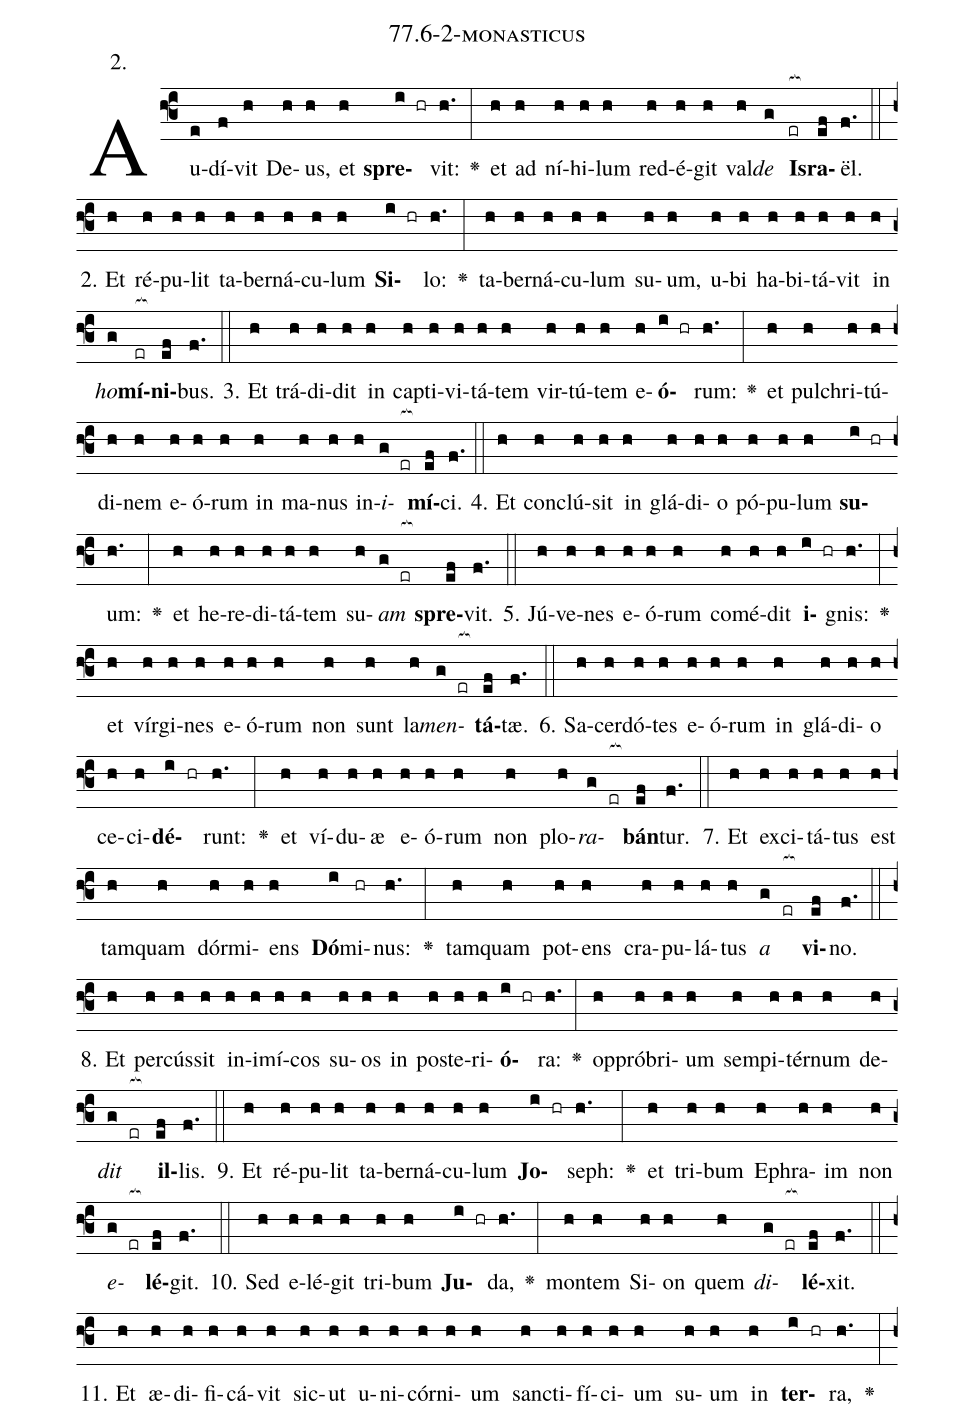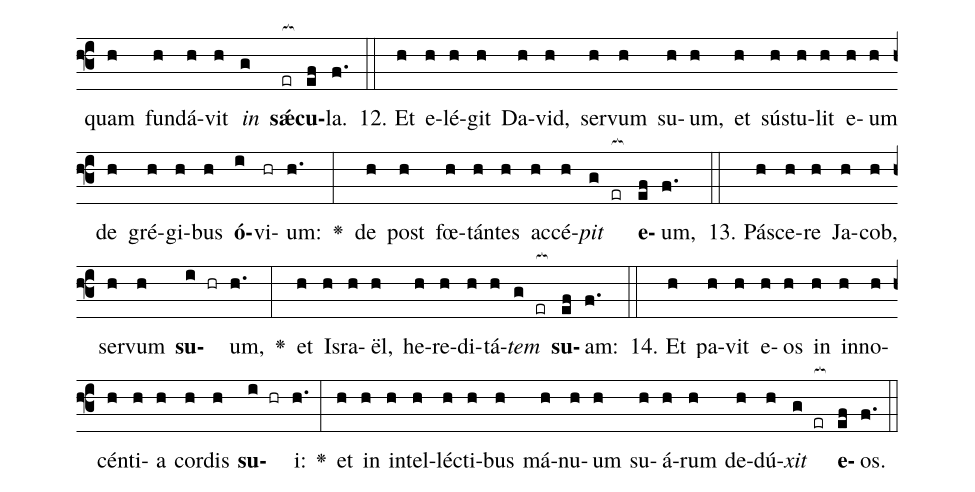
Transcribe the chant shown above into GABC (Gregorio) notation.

name: 77.6-2-monasticus;
annotation: 2.;
%%
(f3)Au(e)dí(f)vit(h) De(h)us,(h) et(h) <b>spre</b>(i hr)vit:(h.) <v>\greheightstar</v>(:) et(h) ad(h) ní(h)hi(h)lum(h) red(h)é(h)git(h) val(h)<i>de</i>(g) <b>Is</b>(er[ocb:1{])<b>ra</b>(ef[ocb:0}])ël.(f.) (::)
2. Et(h) ré(h)pu(h)lit(h) ta(h)ber(h)ná(h)cu(h)lum(h) <b>Si</b>(i hr)lo:(h.) <v>\greheightstar</v>(:) ta(h)ber(h)ná(h)cu(h)lum(h) su(h)um,(h) u(h)bi(h) ha(h)bi(h)tá(h)vit(h) in(h) <i>ho</i>(g)<b>mí</b>(er[ocb:1{])<b>ni</b>(ef[ocb:0}])bus.(f.) (::)
3. Et(h) trá(h)di(h)dit(h) in(h) cap(h)ti(h)vi(h)tá(h)tem(h) vir(h)tú(h)tem(h) e(h)<b>ó</b>(i hr)rum:(h.) <v>\greheightstar</v>(:) et(h) pul(h)chri(h)tú(h)di(h)nem(h) e(h)ó(h)rum(h) in(h) ma(h)nus(h) in(h)<i>i</i>(g er[ocb:1{])<b>mí</b>(ef[ocb:0}])ci.(f.) (::)
4. Et(h) con(h)clú(h)sit(h) in(h) glá(h)di(h)o(h) pó(h)pu(h)lum(h) <b>su</b>(i hr)um:(h.) <v>\greheightstar</v>(:) et(h) he(h)re(h)di(h)tá(h)tem(h) su(h)<i>am</i>(g er[ocb:1{]) <b>spre</b>(ef[ocb:0}])vit.(f.) (::)
5. Jú(h)ve(h)nes(h) e(h)ó(h)rum(h) com(h)é(h)dit(h) <b>i</b>(i hr)gnis:(h.) <v>\greheightstar</v>(:) et(h) vír(h)gi(h)nes(h) e(h)ó(h)rum(h) non(h) sunt(h) la(h)<i>men</i>(g er[ocb:1{])<b>tá</b>(ef[ocb:0}])tæ.(f.) (::)
6. Sa(h)cer(h)dó(h)tes(h) e(h)ó(h)rum(h) in(h) glá(h)di(h)o(h) ce(h)ci(h)<b>dé</b>(i hr)runt:(h.) <v>\greheightstar</v>(:) et(h) ví(h)du(h)æ(h) e(h)ó(h)rum(h) non(h) plo(h)<i>ra</i>(g er[ocb:1{])<b>bán</b>(ef[ocb:0}])tur.(f.) (::)
7. Et(h) ex(h)ci(h)tá(h)tus(h) est(h) tam(h)quam(h) dór(h)mi(h)ens(h) <b>Dó</b>(i)mi(hr)nus:(h.) <v>\greheightstar</v>(:) tam(h)quam(h) pot(h)ens(h) cra(h)pu(h)lá(h)tus(h) <i>a</i>(g er[ocb:1{]) <b>vi</b>(ef[ocb:0}])no.(f.) (::)
8. Et(h) per(h)cús(h)sit(h) in(h)i(h)mí(h)cos(h) su(h)os(h) in(h) post(h)e(h)ri(h)<b>ó</b>(i hr)ra:(h.) <v>\greheightstar</v>(:) op(h)pró(h)bri(h)um(h) sem(h)pi(h)tér(h)num(h) de(h)<i>dit</i>(g er[ocb:1{]) <b>il</b>(ef[ocb:0}])lis.(f.) (::)
9. Et(h) ré(h)pu(h)lit(h) ta(h)ber(h)ná(h)cu(h)lum(h) <b>Jo</b>(i hr)seph:(h.) <v>\greheightstar</v>(:) et(h) tri(h)bum(h) E(h)phra(h)im(h) non(h) <i>e</i>(g er[ocb:1{])<b>lé</b>(ef[ocb:0}])git.(f.) (::)
10. Sed(h) e(h)lé(h)git(h) tri(h)bum(h) <b>Ju</b>(i hr)da,(h.) <v>\greheightstar</v>(:) mon(h)tem(h) Si(h)on(h) quem(h) <i>di</i>(g er[ocb:1{])<b>lé</b>(ef[ocb:0}])xit.(f.) (::)
11. Et(h) æ(h)di(h)fi(h)cá(h)vit(h) sic(h)ut(h) u(h)ni(h)cór(h)ni(h)um(h) sanc(h)ti(h)fí(h)ci(h)um(h) su(h)um(h) in(h) <b>ter</b>(i hr)ra,(h.) <v>\greheightstar</v>(:) quam(h) fun(h)dá(h)vit(h) <i>in</i>(g) <b>sǽ</b>(er[ocb:1{])<b>cu</b>(ef[ocb:0}])la.(f.) (::)
12. Et(h) e(h)lé(h)git(h) Da(h)vid,(h) ser(h)vum(h) su(h)um,(h) et(h) sús(h)tu(h)lit(h) e(h)um(h) de(h) gré(h)gi(h)bus(h) <b>ó</b>(i)vi(hr)um:(h.) <v>\greheightstar</v>(:) de(h) post(h) fœ(h)tán(h)tes(h) ac(h)cé(h)<i>pit</i>(g er[ocb:1{]) <b>e</b>(ef[ocb:0}])um,(f.) (::)
13. Pá(h)sce(h)re(h) Ja(h)cob,(h) ser(h)vum(h) <b>su</b>(i hr)um,(h.) <v>\greheightstar</v>(:) et(h) Is(h)ra(h)ël,(h) he(h)re(h)di(h)tá(h)<i>tem</i>(g er[ocb:1{]) <b>su</b>(ef[ocb:0}])am:(f.) (::)
14. Et(h) pa(h)vit(h) e(h)os(h) in(h) in(h)no(h)cén(h)ti(h)a(h) cor(h)dis(h) <b>su</b>(i hr)i:(h.) <v>\greheightstar</v>(:) et(h) in(h) in(h)tel(h)léc(h)ti(h)bus(h) má(h)nu(h)um(h) su(h)á(h)rum(h) de(h)dú(h)<i>xit</i>(g er[ocb:1{]) <b>e</b>(ef[ocb:0}])os.(f.) (::)
